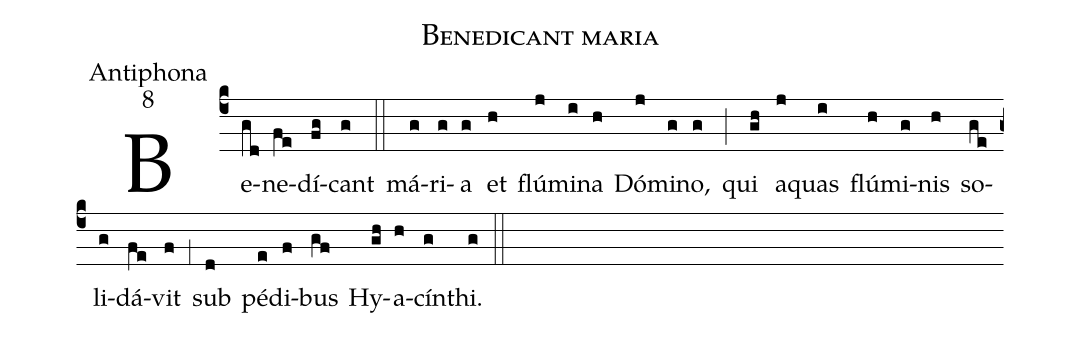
name:Benedicant maria;
office-part:Antiphona;
mode:8;
%%
(c4) Be(gd)ne(fe)dí(fg)cant(g) (::)
má(g)ri(g)a(g) et(h) flú(j)mi(i)na(h) Dó(j)mi(g)no,(g) (;) qui(gh) a(j)quas(i) flú(h)mi(g)nis(h) so(ge)li(g)dá(fe)vit(f) (,1) sub(d) pé(e)di(f)bus(gf) Hy(gh)a(h)cín(g)thi.(g) (::)
